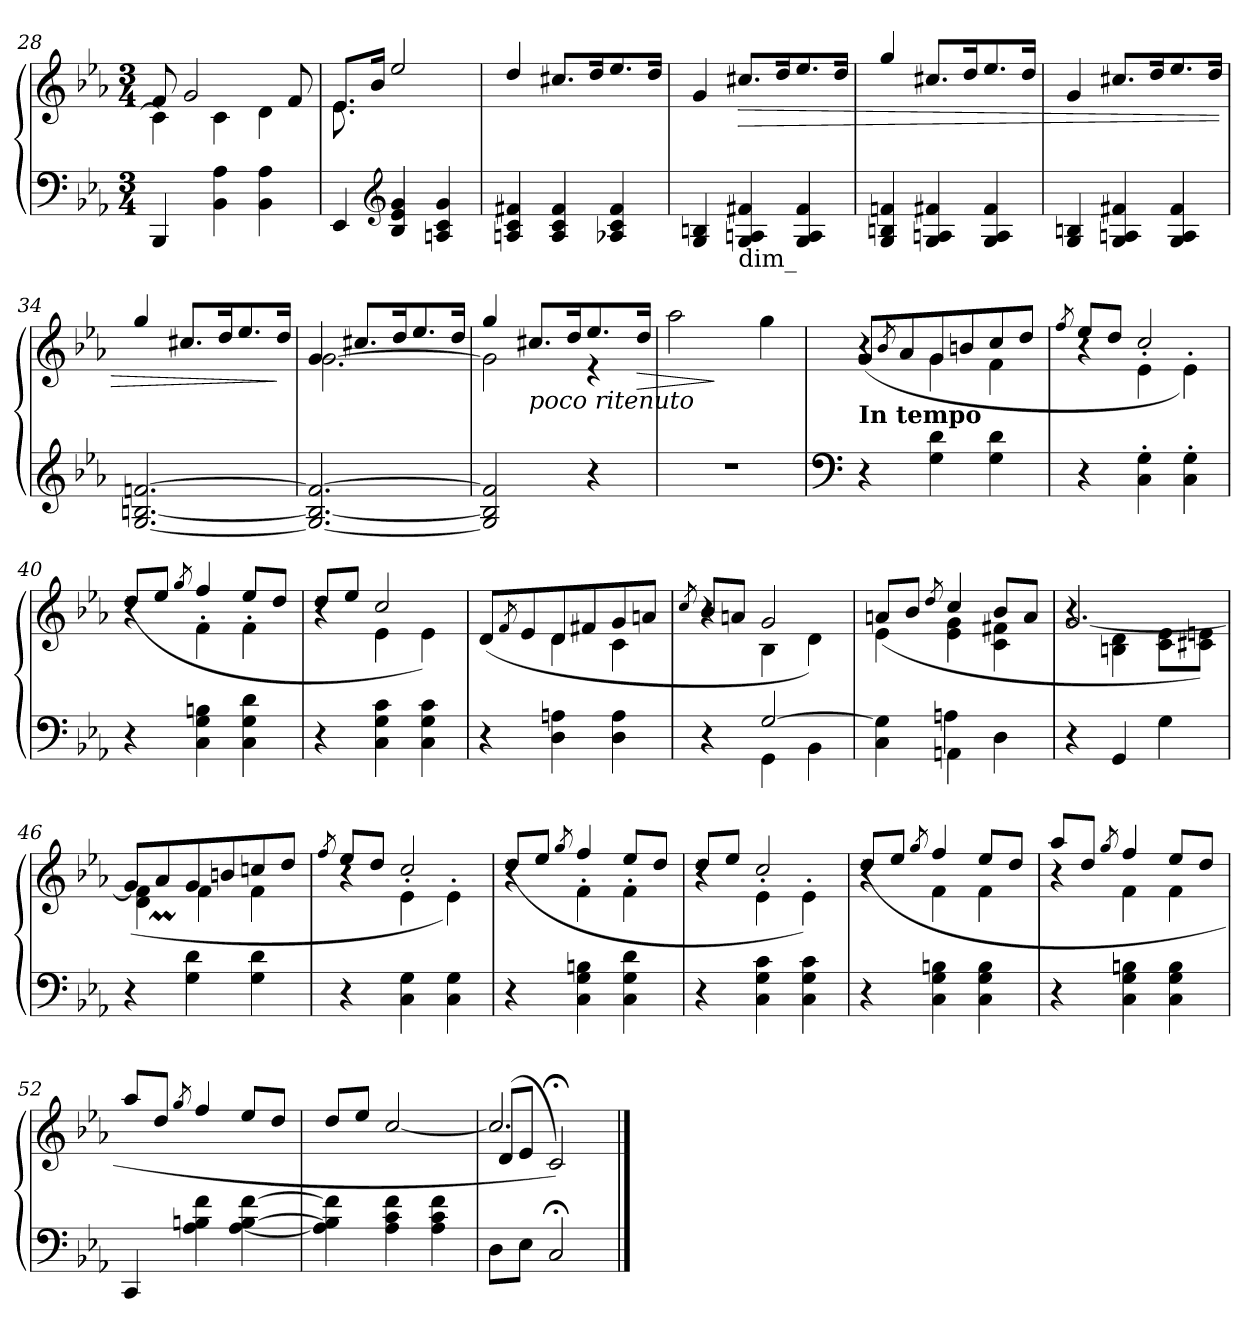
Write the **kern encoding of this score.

**kern	**kern	**dynam
*part1	*part1	*part1
*staff2	*staff1	*staff1/2
*clefF4	*clefG2	*
*k[b-e-a-]	*k[b-e-a-]	*
*c:	*c:	*
*M3/4	*M3/4	*
=28	=28	=28
*	*^	*
*	*	*^	*
4BBB-/	2.ryy	8f/	4c\]	.
.	.	2g/	.	.
4BB-\ 4A-\	.	.	4c\	.
4BB-\ 4A-\	.	.	4d\	.
.	.	8f/	.	.
=29	=29	=29	=29	=29
4EE-/	2.ryy	8.e-/L	8.e-\	.
.	.	16b-/Jk	16ryy	.
*clefG2	*	*	*	*
4B-/ 4e-/ 4g/	.	2ee-/	2ryy	.
4An/ 4c/ 4g/	.	.	.	.
*	*	*v	*v	*
=30	=30	=30	=30
4An/ 4c/ 4f#X/	2.ryy	4dd/	.
4A/ 4c/ 4f#/	.	8.cc#X/L	.
.	.	16dd/K	.
4A-X/ 4c/ 4f#/	.	8.ee-/	.
.	.	16dd/Jk	.
=31	=31	=31	=31
4G/ 4Bn/	2.ryy	4g/	.
!LO:TX:b:t=dim_	!	!	!
!	!	!	!LO:HP:b
4G/ 4An/ 4f#X/	.	8.cc#X/L	>
.	.	16dd/K	.
4G/ 4A/ 4f#/	.	8.ee-/	.
.	.	16dd/Jk	.
!!LO:PB:g=z	!!
=32	=32	=32	=32
4G/ 4Bn/ 4fn/	2.ryy	4gg/	.
4G/ 4An/ 4f#X/	.	8.cc#X/L	.
.	.	16dd/K	.
4G/ 4A/ 4f#/	.	8.ee-/	.
.	.	16dd/Jk	.
=33	=33	=33	=33
4G/ 4Bn/	2.ryy	4g/	.
4G/ 4An/ 4f#X/	.	8.cc#X/L	.
.	.	16dd/K	.
4G/ 4A/ 4f#/	.	8.ee-/	.
.	.	16dd/Jk	.
=34	=34	=34	=34
[2.G/ [2.Bn/ [2.fn/	2.ryy	4gg/	.
.	.	8.cc#X/L	.
.	.	16dd/K	.
.	.	8.ee-/	.
.	.	16dd/Jk	]
=35	=35	=35	=35
*	*	*^	*
2.G/_ 2.B/_ 2.f/_	2.ryy	4g/	[2.g\	.
.	.	8.cc#X/L	.	.
.	.	16dd/K	.	.
.	.	8.ee-/	.	.
.	.	16dd/Jk	.	.
=36	=36	=36	=36	=36
2G/] 2B/] 2f/]	2ryy	4gg/	2g\]	.
!	!	!LO:TX:b:i:t=poco ritenuto	!	!
.	.	8.cc#X/L	.	.
.	.	16dd/K	.	.
4r	8ryy	8.ee-/	4r	.
.	16ryy	.	.	.
!	!	!	!	!LO:HP:b
.	16ryy	16dd/Jk	.	>
=37	=37	=37	=37	=37
2.r	2.ryy	4ryy	2aa-\	.
.	.	4ryy	.	]
.	.	4ryy	4gg\	.
!!LO:LB:g=z	!!	!!
=38	=38	=38	=38	=38
*clefF4	*	*	*	*
!	!LO:TX:b:B:t=In tempo	!	!	!
4r	2.ryy	(>8g/L	4r	.
.	.	8qb-/	.	.
.	.	8a-/	.	.
4G\ 4d\	.	8g/	4g\	.
.	.	8bn/	.	.
4G\ 4d\	.	8cc/	4f\	.
.	.	8dd/J	.	.
=39	=39	=39	=39	=39
.	.	8qff/	.	.
4r	2.ryy	8ee-/L	4r	.
.	.	8dd/J	.	.
4C\' 4G\'	.	2cc/	4e-'\	.
4C\' 4G\'	.	.	4e-'\)	.
=40	=40	=40	=40	=40
4r	2.ryy	(>8dd/L	4r	.
.	.	8ee-/J	.	.
.	.	8qgg/	.	.
4C\ 4G\ 4Bn\	.	4ff/	4f'\	.
4C\ 4G\ 4d\	.	8ee-/L	4f'\	.
.	.	8dd/J	.	.
=41	=41	=41	=41	=41
4r	2.ryy	8dd/L	4r	.
.	.	8ee-/J	.	.
4C\ 4G\ 4c\	.	2cc/	4e-\	.
4C\ 4G\ 4c\	.	.	4e-\)	.
=42	=42	=42	=42	=42
4r	2.ryy	(>8d/L	4ryy	.
.	.	8qf/	.	.
.	.	8e-/	.	.
4D\ 4An\	.	8d/	4d\	.
.	.	8f#X/	.	.
4D\ 4A\	.	8g/	4c\	.
.	.	8an/J	.	.
=43	=43	=43	=43	=43
.	.	8qcc/	.	.
*^	*	*	*	*
4r	4ryy	2.ryy	8b-/L	4r	.
.	.	.	8an/J	.	.
[2G/	4GG\	.	2g/	4B-\	.
.	4BB-\	.	.	4d\)	.
!!LO:LB:g=z	!!	!!
=44	=44	=44	=44	=44	=44
4ryy	4C\ 4G\]	2.ryy	(>8an/L	4e-\	.
.	.	.	8b-/J	.	.
.	.	.	8qdd/	.	.
4AAn\	4An\	.	4cc/	4e-\ 4g\	.
4ryy	4D\	.	8b-/L	4c\ 4f#X\	.
.	.	.	8a/J	.	.
*v	*v	*	*	*	*
=45	=45	=45	=45	=45
4r	2.ryy	[2.g/	4r	.
4GG/	.	.	4Bn\ 4d\	.
4G\	.	.	8c\ 8e-\L	.
.	.	.	8c#X\ 8en\J)	.
=46	=46	=46	=46	=46
4r	2.ryy	(>8g/L]	4d\ 4f\	.
.	.	8a-M/	.	.
4G\ 4d\	.	8g/	4f\	.
.	.	8bn/	.	.
4G\ 4d\	.	8ccn/	4f\	.
.	.	8dd/J	.	.
=47	=47	=47	=47	=47
.	.	8qff/	.	.
4r	2.ryy	8ee-/L	4r	.
.	.	8dd/J	.	.
4C\ 4G\	.	2cc/	4e-'\	.
4C\ 4G\	.	.	4e-'\)	.
=48	=48	=48	=48	=48
4r	2.ryy	(>8dd/L	4r	.
.	.	8ee-/J	.	.
.	.	8qgg/	.	.
4C\ 4G\ 4Bn\	.	4ff/	4f'\	.
4C\ 4G\ 4d\	.	8ee-/L	4f'\	.
.	.	8dd/J	.	.
=49	=49	=49	=49	=49
4r	2.ryy	8dd/L	4r	.
.	.	8ee-/J	.	.
4C\ 4G\ 4c\	.	2cc/	4e-'\	.
4C\ 4G\ 4c\	.	.	4e-'\)	.
!!LO:LB:g=z	!!	!!
=50	=50	=50	=50	=50
4r	2.ryy	(>8dd/L	4r	.
.	.	8ee-/J	.	.
.	.	8qgg/	.	.
4C\ 4G\ 4Bn\	.	4ff/	4f\	.
4C\ 4G\ 4B\	.	8ee-/L	4f\	.
.	.	8dd/J	.	.
=51	=51	=51	=51	=51
4r	2.ryy	8aa-/L	4r	.
.	.	8dd/J	.	.
.	.	8qgg/	.	.
4C\ 4G\ 4Bn\	.	4ff/	4f\	.
4C\ 4G\ 4B\	.	8ee-/L	4f\	.
.	.	8dd/J	.	.
*	*	*v	*v	*
=52	=52	=52	=52
4CC/	2.ryy	8aa-/L	.
.	.	8dd/J	.
.	.	8qgg/	.
4A-\ 4Bn\ 4f\	.	4ff/	.
[4A-\ [4B\ [4f\	.	8ee-/L	.
.	.	8dd/J	.
=53	=53	=53	=53
4A-\] 4B\] 4f\]	2.ryy	8dd/L	.
.	.	8ee-/J	.
4A-\ 4c\ 4f\	.	[2cc/	.
4A-\ 4c\ 4f\	.	.	.
=54	=54	=54	=54
*	*	*^	*
8D\L	2.ryy	2.cc/]	(>8d/L	.
8E-\J	.	.	8e-/J	.
2C;/	.	.	2c;/))	.
*	*v	*v	*v	*
==	==	==
*-	*-	*-
